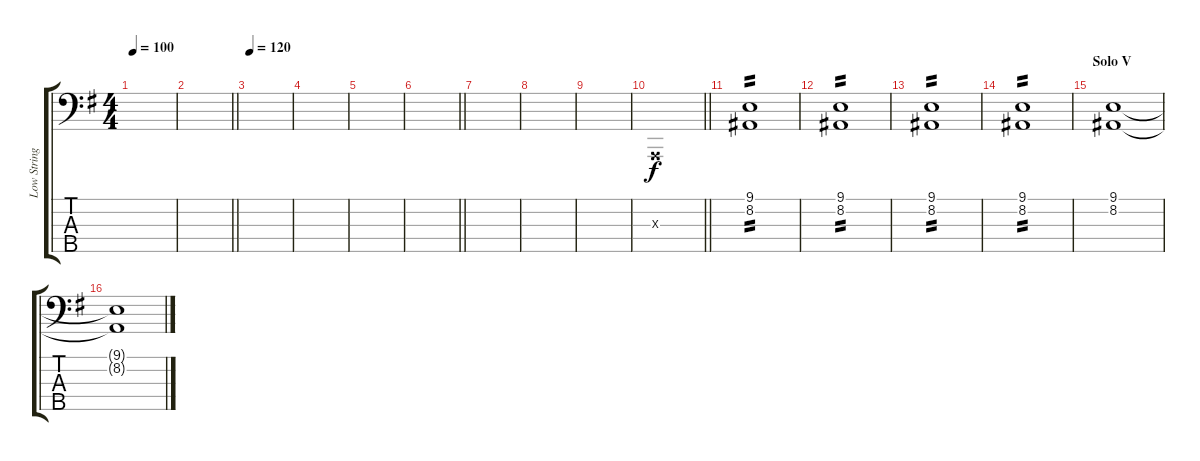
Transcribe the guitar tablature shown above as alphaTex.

\track ("Low Strings Standard" "Low String") {instrument stringensemble1}
\staff {score tabs}
\tuning (G2 D2 A1 E1 B0) {hide}
\ts (4 4)
\tempo 100
\clef f4
\ks eminor
|
\barLineRight lightlight
|
\tempo 120
|
|
|
\barLineRight lightlight
|
\section ("" "")
|
|
|
\barLineRight lightlight
0.3{x}.1{volume 0} |
(9.1 8.2).1{tp 2 volume 16} |
(9.1 8.2).1{tp 2} |
(9.1 8.2).1{tp 2} |
(9.1 8.2).1{tp 2} |
\section ("" "Solo V")
(9.1 8.2).1{volume 15} |
(9.1{t} 8.2{t}).1
